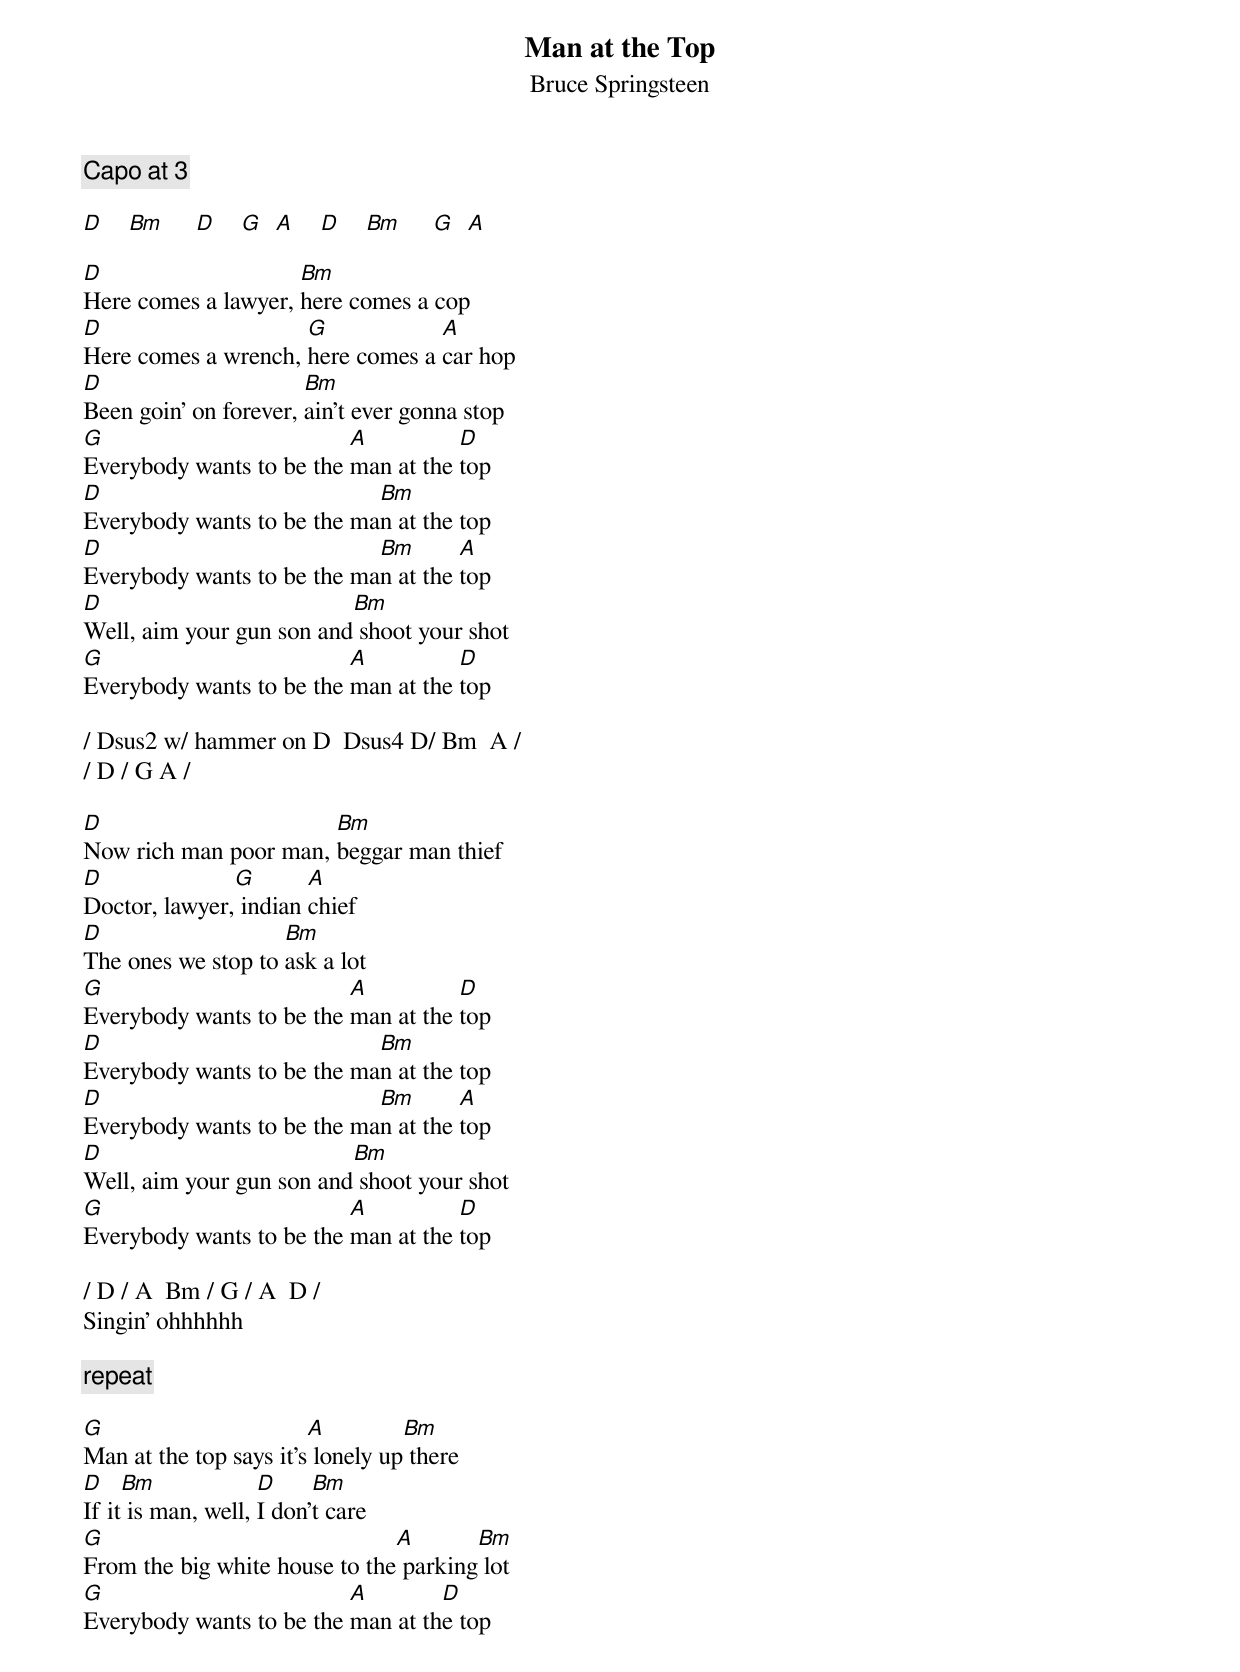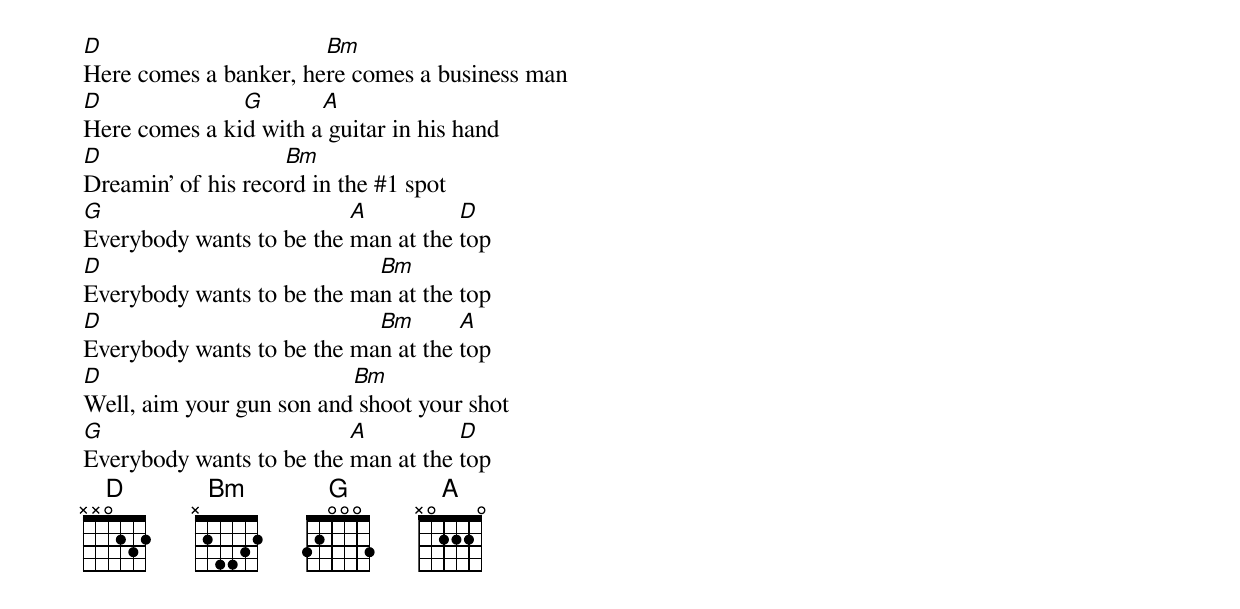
{t:Man at the Top}
{st:Bruce Springsteen}
{c:Capo at 3}

[D]    [Bm]     [D]    [G]  [A]    [D]    [Bm]     [G]  [A]

[D]Here comes a lawyer, [Bm]here comes a cop
[D]Here comes a wrench, [G]here comes a [A]car hop
[D]Been goin' on forever, [Bm]ain't ever gonna stop
[G]Everybody wants to be the [A]man at the [D]top
[D]Everybody wants to be the ma[Bm]n at the top
[D]Everybody wants to be the ma[Bm]n at the [A]top
[D]Well, aim your gun son and[Bm] shoot your shot
[G]Everybody wants to be the [A]man at the [D]top

/ Dsus2 w/ hammer on D  Dsus4 D/ Bm  A /
/ D / G A /

[D]Now rich man poor man, [Bm]beggar man thief
[D]Doctor, lawyer,[G] indian [A]chief
[D]The ones we stop to [Bm]ask a lot
[G]Everybody wants to be the [A]man at the [D]top
[D]Everybody wants to be the ma[Bm]n at the top
[D]Everybody wants to be the ma[Bm]n at the [A]top
[D]Well, aim your gun son and[Bm] shoot your shot
[G]Everybody wants to be the [A]man at the [D]top

/ D / A  Bm / G / A  D /
Singin' ohhhhhh

{c:repeat}

[G]Man at the top says it's[A] lonely up[Bm] there
[D]If it[Bm] is man, well, [D]I don'[Bm]t care
[G]From the big white house to the[A] parking[Bm] lot
[G]Everybody wants to be the [A]man at th[D]e top

[D]Here comes a banker, he[Bm]re comes a business man
[D]Here comes a ki[G]d with a[A] guitar in his hand
[D]Dreamin' of his reco[Bm]rd in the #1 spot
[G]Everybody wants to be the [A]man at the [D]top
[D]Everybody wants to be the ma[Bm]n at the top
[D]Everybody wants to be the ma[Bm]n at the [A]top
[D]Well, aim your gun son and[Bm] shoot your shot
[G]Everybody wants to be the [A]man at the [D]top
